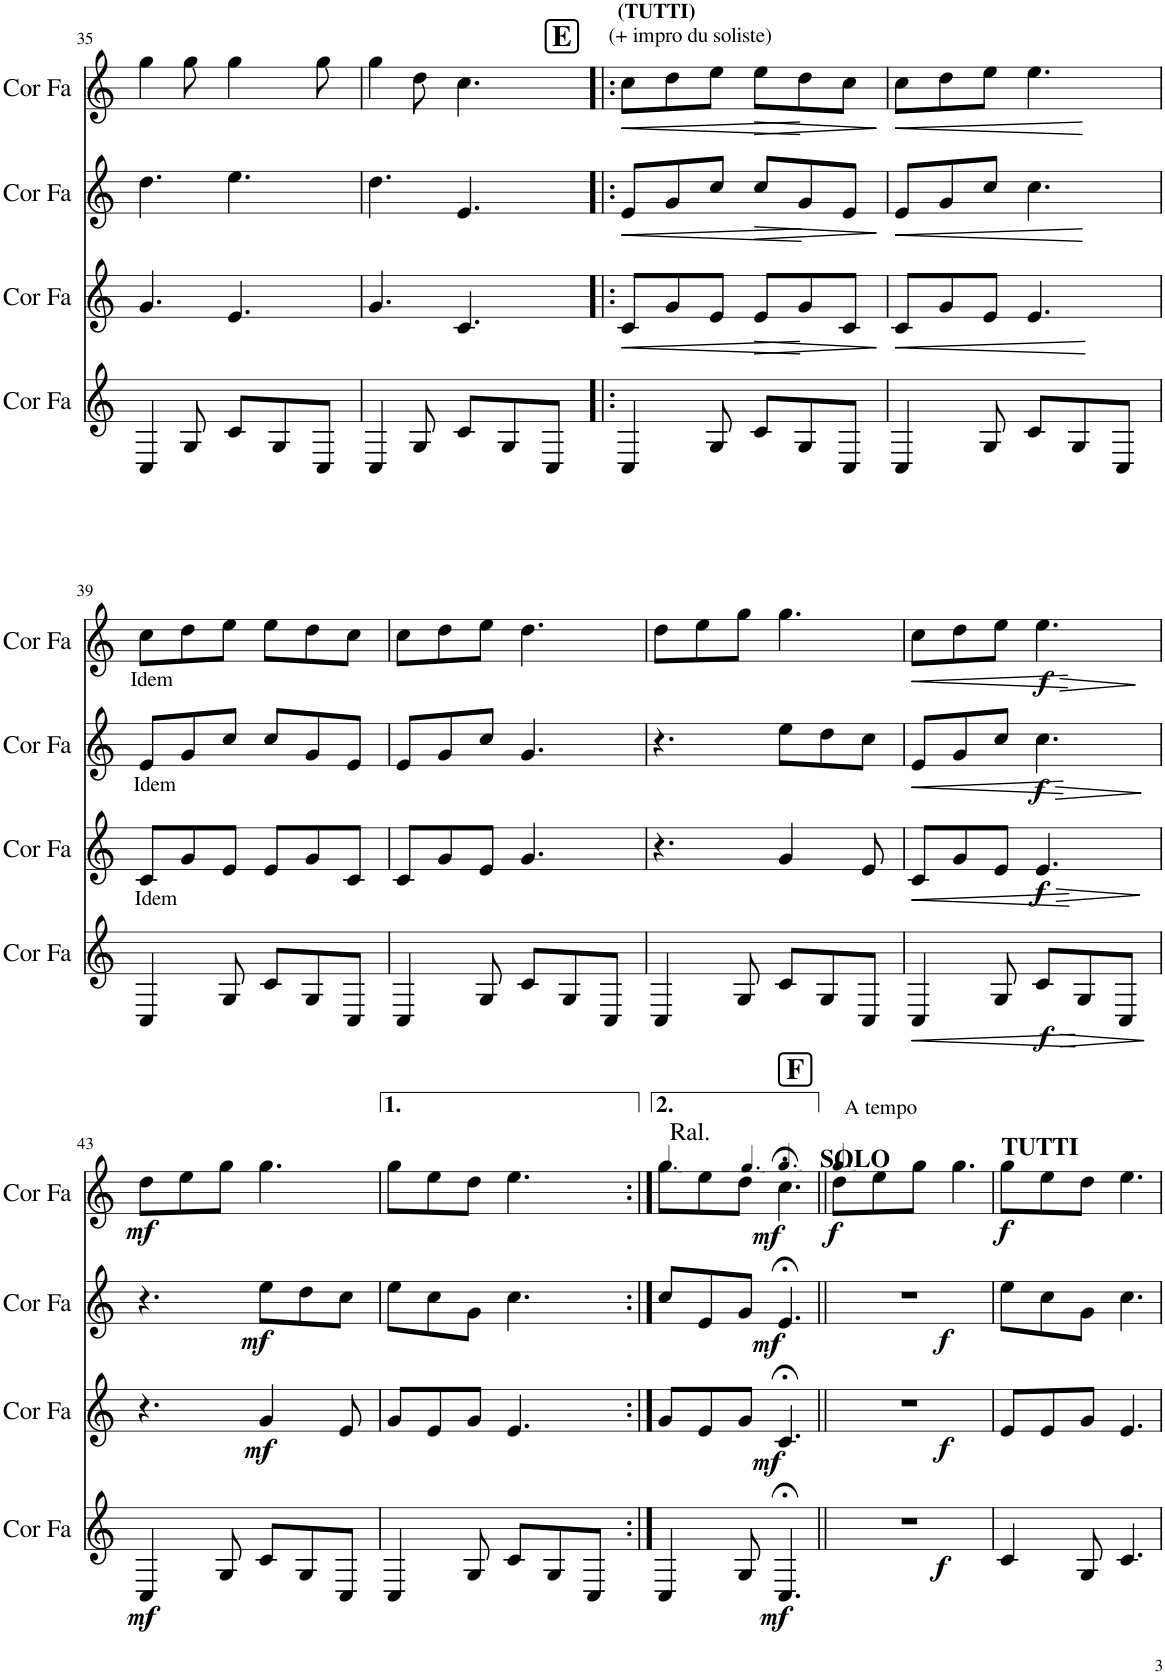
**kern	**dynam	**kern	**dynam	**kern	**dynam	**kern	**dynam
*part4	*part4	*part3	*part3	*part2	*part2	*part1	*part1
*staff4	*staff4	*staff3	*staff3	*staff2	*staff2	*staff1	*staff1
*I"Cor en Fa	*	*I"Cor en Fa	*	*I"Cor en Fa	*	*I"Cor en Fa	*
*I'Cor Fa	*	*I'Cor Fa	*	*I'Cor Fa	*	*	*
!!LO:PB:g=z
*clefG2	*	*clefG2	*	*clefG2	*	*clefG2	*
*Trd4c7	*	*Trd4c7	*	*Trd4c7	*	*Trd4c7	*
*k[]	*	*k[]	*	*k[]	*	*k[]	*
*M6/8	*	*M6/8	*	*M6/8	*	*M6/8	*
=35	=35	=35	=35	=35	=35	=35	=35
4C/	.	4.g/	.	4.dd\	.	4gg\	.
8G/	.	.	.	.	.	8gg\	.
8c/L	.	4.e/	.	4.ee\	.	4gg\	.
8G/	.	.	.	.	.	.	.
8C/J	.	.	.	.	.	8gg\	.
=36	=36	=36	=36	=36	=36	=36	=36
4C/	.	4.g/	.	4.dd\	.	4gg\	.
8G/	.	.	.	.	.	8dd\	.
8c/L	.	4.c/	.	4.e/	.	4.cc\	.
8G/	.	.	.	.	.	.	.
8C/J	.	.	.	.	.	.	.
!!LO:REH:place=s1:a:B:cj:fs=14:t=E
=37!|:	=37!|:	=37!|:	=37!|:	=37!|:	=37!|:	=37!|:	=37!|:
!	!	!	!	!	!	!LO:TX:a:B:t=(TUTTI)	!
!	!	!	!	!	!	!LO:TX:a:t=(+ impro du soliste)	!
!	!	!	!LO:HP:b	!	!LO:HP:b	!	!LO:HP:b
4C/	.	8c/L	<	8e/L	<	8cc\L	<
.	.	8g/	.	8g/	.	8dd\	.
8G/	.	8e/J	.	8cc/J	.	8ee\J	.
!	!	!	!LO:HP:b	!	!LO:HP:b	!	!LO:HP:b
8c/L	.	8e/L	>	8cc/L	>	8ee\L	>
8G/	.	8g/	.	8g/	.	8dd\	.
8C/J	.	8c/J	.	8e/J	.	8cc\J	.
.	.	.	[ ]	.	[ ]	.	[ ]
=38	=38	=38	=38	=38	=38	=38	=38
!	!	!	!LO:HP:b	!	!LO:HP:b	!	!LO:HP:b
4C/	.	8c/L	<	8e/L	<	8cc\L	<
.	.	8g/	.	8g/	.	8dd\	.
8G/	.	8e/J	.	8cc/J	.	8ee\J	.
8c/L	.	4.e/	.	4.cc\	.	4.ee\	.
8G/	.	.	.	.	.	.	.
8C/J	.	.	.	.	.	.	.
.	.	.	[	.	[	.	[
!!LO:LB:g=z
=39	=39	=39	=39	=39	=39	=39	=39
!	!	!	!	!	!	!LO:TX:b:t=Idem	!
!	!	!	!	!LO:TX:b:t=Idem	!	!	!
!	!	!LO:TX:b:t=Idem	!	!	!	!	!
4C/	.	8c/L	.	8e/L	.	8cc\L	.
.	.	8g/	.	8g/	.	8dd\	.
8G/	.	8e/J	.	8cc/J	.	8ee\J	.
8c/L	.	8e/L	.	8cc/L	.	8ee\L	.
8G/	.	8g/	.	8g/	.	8dd\	.
8C/J	.	8c/J	.	8e/J	.	8cc\J	.
=40	=40	=40	=40	=40	=40	=40	=40
4C/	.	8c/L	.	8e/L	.	8cc\L	.
.	.	8g/	.	8g/	.	8dd\	.
8G/	.	8e/J	.	8cc/J	.	8ee\J	.
8c/L	.	4.g/	.	4.g/	.	4.dd\	.
8G/	.	.	.	.	.	.	.
8C/J	.	.	.	.	.	.	.
=41	=41	=41	=41	=41	=41	=41	=41
4C/	.	4.r	.	4.r	.	8dd\L	.
.	.	.	.	.	.	8ee\	.
8G/	.	.	.	.	.	8gg\J	.
8c/L	.	4g/	.	8ee\L	.	4.gg\	.
8G/	.	.	.	8dd\	.	.	.
8C/J	.	8e/	.	8cc\J	.	.	.
=42	=42	=42	=42	=42	=42	=42	=42
!	!LO:HP:b	!	!LO:HP:b	!	!LO:HP:b	!	!LO:HP:b
4C/	<	8c/L	<	8e/L	<	8cc\L	<
.	.	8g/	.	8g/	.	8dd\	.
8G/	.	8e/J	.	8cc/J	.	8ee\J	.
!	!LO:HP:b	!	!LO:HP:b	!	!LO:HP:b	!	!LO:HP:b
!	!LO:DY:n=1:b	!	!LO:DY:n=1:b	!	!LO:DY:n=1:b	!	!LO:DY:n=1:b
8c/L	> f	4.e/	> f	4.cc\	> f	4.ee\	> f
8G/	.	.	.	.	.	.	.
8C/J	.	.	.	.	.	.	.
.	[ ]	.	[ ]	.	[ ]	.	[ ]
!!LO:LB:g=z
=43	=43	=43	=43	=43	=43	=43	=43
!	!LO:DY:b	!	!	!	!	!	!LO:DY:b
4C/	mf	4.r	.	4.r	.	8dd\L	mf
.	.	.	.	.	.	8ee\	.
8G/	.	.	.	.	.	8gg\J	.
!	!	!	!LO:DY:b	!	!LO:DY:b	!	!
8c/L	.	4g/	mf	8ee\L	mf	4.gg\	.
8G/	.	.	.	8dd\	.	.	.
8C/J	.	8e/	.	8cc\J	.	.	.
=44	=44	=44	=44	=44	=44	=44	=44
4C/	.	8g/L	.	8ee\L	.	8gg\L	.
.	.	8e/	.	8cc\	.	8ee\	.
8G/	.	8g/J	.	8g\J	.	8dd\J	.
8c/L	.	4.e/	.	4.cc\	.	4.ee\	.
8G/	.	.	.	.	.	.	.
8C/J	.	.	.	.	.	.	.
=45:|!	=45:|!	=45:|!	=45:|!	=45:|!	=45:|!	=45:|!	=45:|!
*	*	*	*	*	*	*MM75	*
!	!	!	!	!	!	!LO:TX:a:t=Ral.	!
4C/	.	8g/L	.	8cc/L	.	8gg\L	.
.	.	8e/	.	8e/	.	8ee\	.
*	*	*	*	*	*	*MM60	*
8G/	.	8g/J	.	8g/J	.	8dd\J	.
*	*	*	*	*	*	*MM45	*
!	!LO:DY:b	!	!LO:DY:b	!	!LO:DY:b	!	!LO:DY:b
4.C;</	mf	4.c;</	mf	4.e;</	mf	4.cc;<\	mf
=46||	=46||	=46||	=46||	=46||	=46||	=46||	=46||
!!LO:REH:place=s1:a:B:cj:fs=14:t=F
*	*	*	*	*	*	*MM84	*
!	!	!	!	!	!	!LO:TX:a:B:t=SOLO	!
!	!LO:DY:b	!	!LO:DY:b	!	!LO:DY:b	!	!LO:DY:b
2.r	f	2.r	f	2.r	f	8dd\L	f
!	!	!	!	!	!	!LO:TX:a:t=A tempo	!
.	.	.	.	.	.	8ee\	.
.	.	.	.	.	.	8gg\J	.
.	.	.	.	.	.	4.gg\	.
=47	=47	=47	=47	=47	=47	=47	=47
!	!	!	!	!	!	!LO:TX:a:B:t=TUTTI	!
!	!	!	!	!	!	!	!LO:DY:b
4c/	.	8e/L	.	8ee\L	.	8gg\L	f
.	.	8e/	.	8cc\	.	8ee\	.
8G/	.	8g/J	.	8g\J	.	8dd\J	.
4.c/	.	4.e/	.	4.cc\	.	4.ee\	.
=	=	=	=	=	=	=	=
*-	*-	*-	*-	*-	*-	*-	*-
